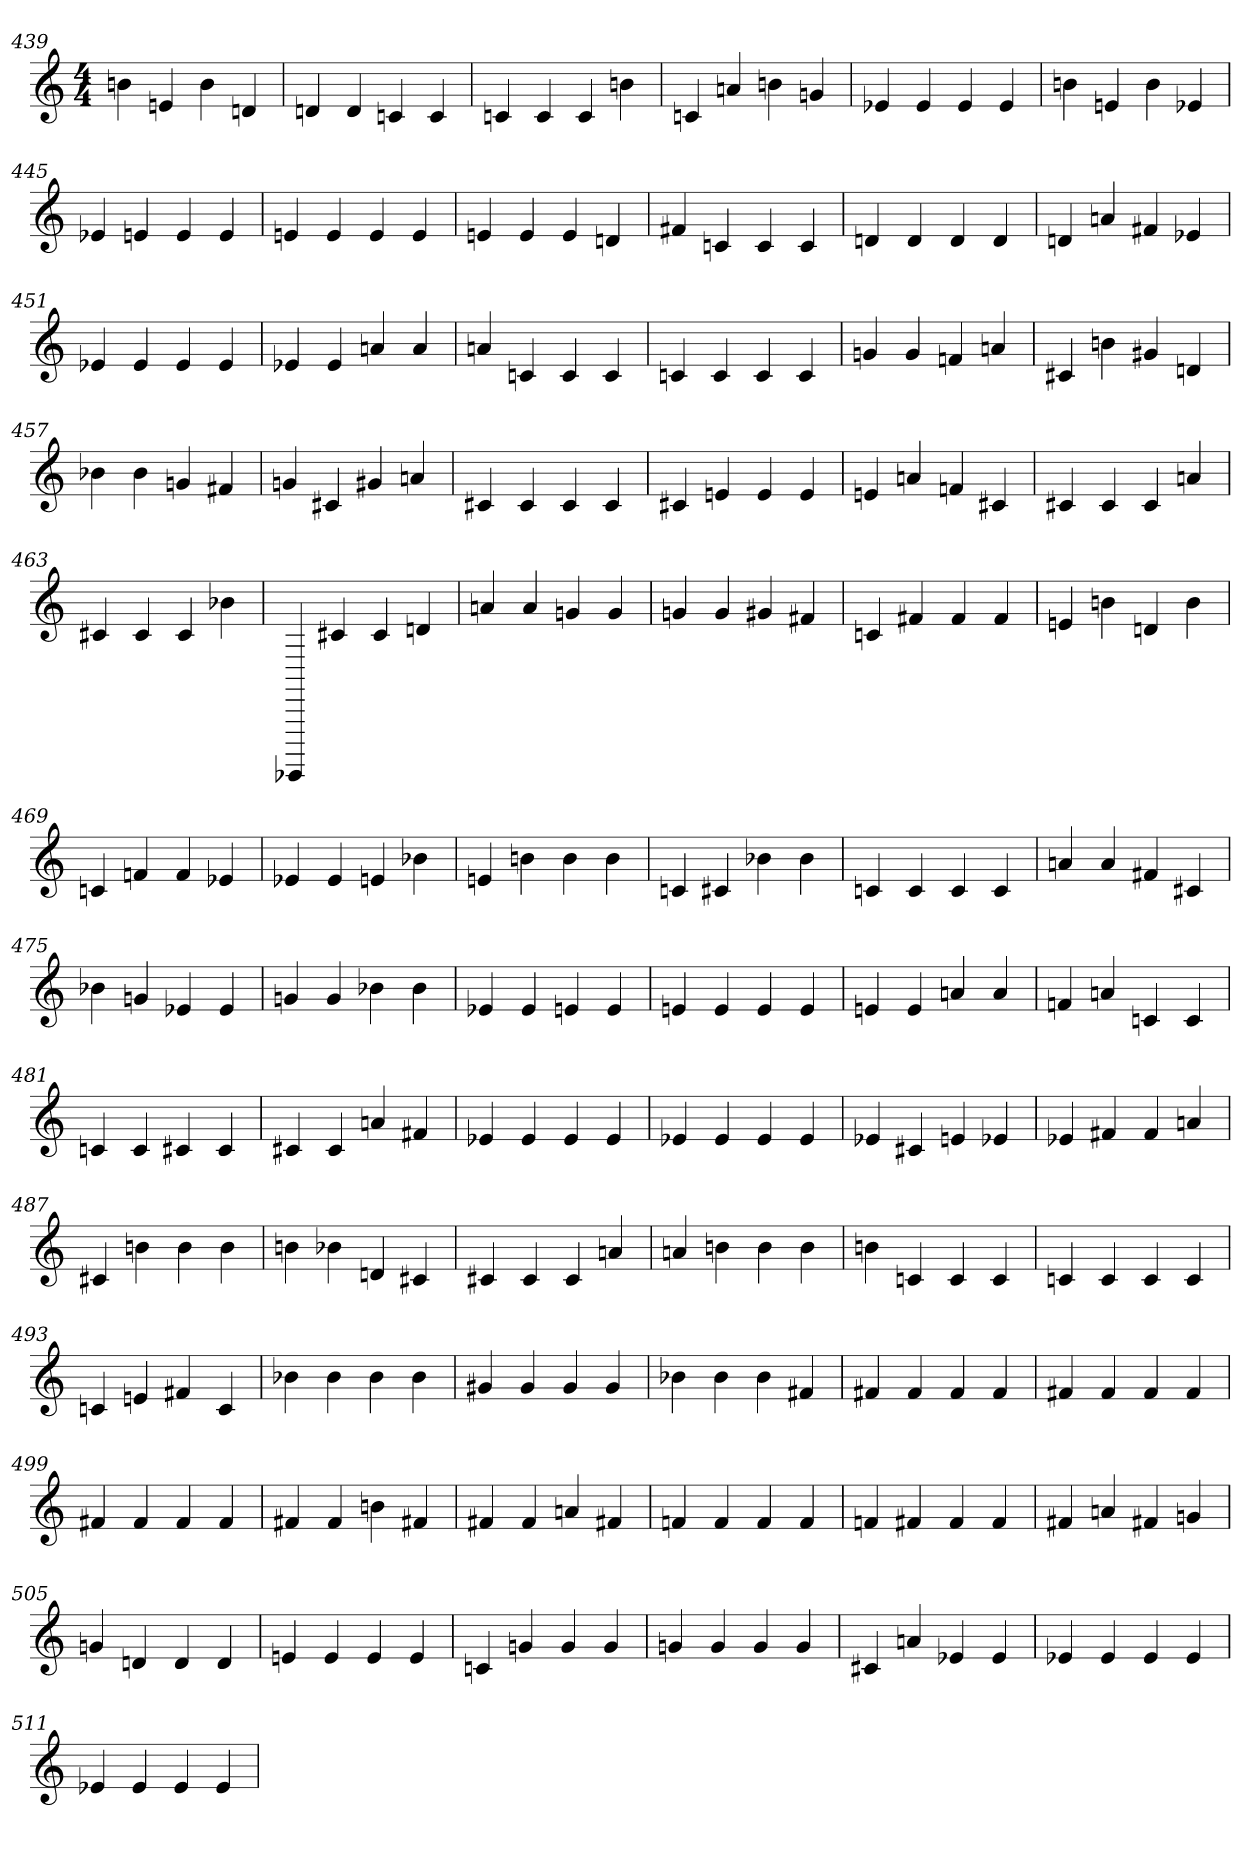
**kern
*part1
*staff1
*clefG2
*M4/4
=439
4bn
4en
4b
4dn
=440
4dn
4d
4cn
4c
=441
4cn
4c
4c
4bn
=442
4cn
4an
4bn
4gn
=443
4e-X
4e-
4e-
4e-
=444
4bn
4en
4b
4e-X
=445
4e-X
4en
4e
4e
=446
4en
4e
4e
4e
=447
4en
4e
4e
4dn
=448
4f#X
4cn
4c
4c
=449
4dn
4d
4d
4d
=450
4dn
4an
4f#X
4e-X
=451
4e-X
4e-
4e-
4e-
=452
4e-X
4e-
4an
4a
=453
4an
4cn
4c
4c
=454
4cn
4c
4c
4c
=455
4gn
4g
4fn
4an
=456
4c#X
4bn
4g#X
4dn
=457
4b-X
4b-
4gn
4f#X
=458
4gn
4c#X
4g#X
4an
=459
4c#X
4c#
4c#
4c#
=460
4c#X
4en
4e
4e
=461
4en
4an
4fn
4c#X
=462
4c#X
4c#
4c#
4an
=463
4c#X
4c#
4c#
4b-X
=464
4EEEE-X
4c#X
4c#
4dn
=465
4an
4a
4gn
4g
=466
4gn
4g
4g#X
4f#X
=467
4cn
4f#X
4f#
4f#
=468
4en
4bn
4dn
4b
=469
4cn
4fn
4f
4e-X
=470
4e-X
4e-
4en
4b-X
=471
4en
4bn
4b
4b
=472
4cn
4c#X
4b-X
4b-
=473
4cn
4c
4c
4c
=474
4an
4a
4f#X
4c#X
=475
4b-X
4gn
4e-X
4e-
=476
4gn
4g
4b-X
4b-
=477
4e-X
4e-
4en
4e
=478
4en
4e
4e
4e
=479
4en
4e
4an
4a
=480
4fn
4an
4cn
4c
=481
4cn
4c
4c#X
4c#
=482
4c#X
4c#
4an
4f#X
=483
4e-X
4e-
4e-
4e-
=484
4e-X
4e-
4e-
4e-
=485
4e-X
4c#X
4en
4e-X
=486
4e-X
4f#X
4f#
4an
=487
4c#X
4bn
4b
4b
=488
4bn
4b-X
4dn
4c#X
=489
4c#X
4c#
4c#
4an
=490
4an
4bn
4b
4b
=491
4bn
4cn
4c
4c
=492
4cn
4c
4c
4c
=493
4cn
4en
4f#X
4c
=494
4b-X
4b-
4b-
4b-
=495
4g#X
4g#
4g#
4g#
=496
4b-X
4b-
4b-
4f#X
=497
4f#X
4f#
4f#
4f#
=498
4f#X
4f#
4f#
4f#
=499
4f#X
4f#
4f#
4f#
=500
4f#X
4f#
4bn
4f#X
=501
4f#X
4f#
4an
4f#X
=502
4fn
4f
4f
4f
=503
4fn
4f#X
4f#
4f#
=504
4f#X
4an
4f#X
4gn
=505
4gn
4dn
4d
4d
=506
4en
4e
4e
4e
=507
4cn
4gn
4g
4g
=508
4gn
4g
4g
4g
=509
4c#X
4an
4e-X
4e-
=510
4e-X
4e-
4e-
4e-
=511
4e-X
4e-
4e-
4e-
=
*-
